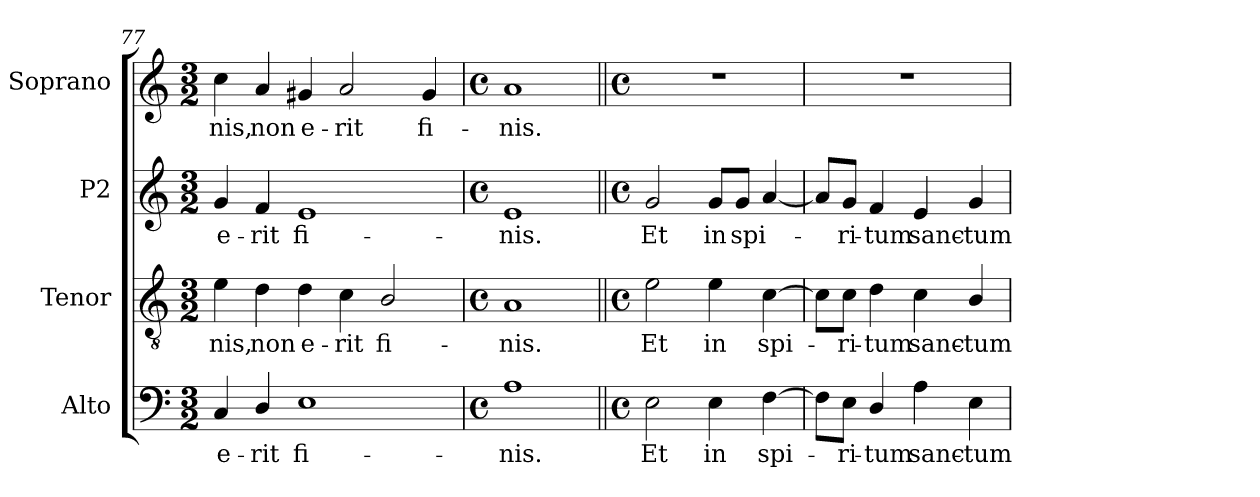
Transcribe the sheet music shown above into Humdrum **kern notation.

**kern	**text	**kern	**text	**kern	**text	**kern	**text
*part4	*part4	*part3	*part3	*part2	*part2	*part1	*part1
*staff4	*staff4	*staff3	*staff3	*staff2	*staff2	*staff1	*staff1
*I"Alto	*	*I"Tenor	*	*I"P2	*	*I"Soprano	*
*I'A.	*	*I'T.	*	*	*	*I'S.	*
*clefF4	*	*clefGv2	*	*clefG2	*	*clefG2	*
*	*	*ITrd7c12	*	*	*	*	*
*k[]	*	*k[]	*	*k[]	*	*k[]	*
*C:	*	*C:	*	*C:	*	*C:	*
*M3/2	*	*M3/2	*	*M3/2	*	*M3/2	*
=77	=77	=77	=77	=77	=77	=77	=77
!	!LO:LY:b:color=#000000	!	!	!	!	!	!
!	!	!	!LO:LY:b:color=#000000	!	!	!	!
!	!	!	!	!	!LO:LY:b:color=#000000	!	!
!	!	!	!	!	!	!	!LO:LY:b:color=#000000
4Ci/	e-	4Ei\	-nis,	4gi/	e-	4cci\	-nis,
!	!LO:LY:b:color=#000000	!	!	!	!	!	!
!	!	!	!LO:LY:b:color=#000000	!	!	!	!
!	!	!	!	!	!LO:LY:b:color=#000000	!	!
!	!	!	!	!	!	!	!LO:LY:b:color=#000000
4Di/	-rit	4Di\	non	4fi/	-rit	4ai/	non
!	!LO:LY:b:color=#000000	!	!	!	!	!	!
!	!	!	!LO:LY:b:color=#000000	!	!	!	!
!	!	!	!	!	!LO:LY:b:color=#000000	!	!
!	!	!	!	!	!	!	!LO:LY:b:color=#000000
1Ei	fi-	4Di\	e-	1ei	fi-	4g#Xi/	e-
!	!	!	!LO:LY:b:color=#000000	!	!	!	!
!	!	!	!	!	!	!	!LO:LY:b:color=#000000
.	.	4Ci\	-rit	.	.	2ai/	-rit
!	!	!	!LO:LY:b:color=#000000	!	!	!	!
.	.	2BBi/	fi-	.	.	.	.
!	!	!	!	!	!	!	!LO:LY:b:color=#000000
.	.	.	.	.	.	4g#i/	fi-
=78	=78	=78	=78	=78	=78	=78	=78
*M4/4	*	*M4/4	*	*M4/4	*	*M4/4	*
*met(c)	*	*met(c)	*	*met(c)	*	*met(c)	*
!	!LO:LY:b:color=#000000	!	!	!	!	!	!
!	!	!	!LO:LY:b:color=#000000	!	!	!	!
!	!	!	!	!	!LO:LY:b:color=#000000	!	!
!	!	!	!	!	!	!	!LO:LY:b:color=#000000
1Ai	-nis.	1AAi	-nis.	1ei	-nis.	1ai	-nis.
!!LO:PB:g=z
=79||	=79||	=79||	=79||	=79||	=79||	=79||	=79||
*M4/4	*	*M4/4	*	*M4/4	*	*M4/4	*
*met(c)	*	*met(c)	*	*met(c)	*	*met(c)	*
!	!LO:LY:b:color=#000000	!	!	!	!	!	!
!	!	!	!LO:LY:b:color=#000000	!	!	!	!
!	!	!	!	!	!LO:LY:b:color=#000000	!	!
2Ei\	Et	2Ei\	Et	2gi/	Et	1r	.
!	!LO:LY:b:color=#000000	!	!	!	!	!	!
!	!	!	!LO:LY:b:color=#000000	!	!	!	!
!	!	!	!	!	!LO:LY:b:color=#000000	!	!
4Ei\	in	4Ei\	in	8gi/L	in	.	.
!	!	!	!	!	!LO:LY:b:color=#000000	!	!
.	.	.	.	8gi/J	spi-	.	.
!	!LO:LY:b:color=#000000	!	!	!	!	!	!
!	!	!	!LO:LY:b:color=#000000	!	!	!	!
[4Fi\	spi-	[4Ci\	spi-	[4ai/	.	.	.
=80	=80	=80	=80	=80	=80	=80	=80
8Fi\L]	.	8Ci\L]	.	8ai/L]	.	1r	.
!	!LO:LY:b:color=#000000	!	!	!	!	!	!
!	!	!	!LO:LY:b:color=#000000	!	!	!	!
!	!	!	!	!	!LO:LY:b:color=#000000	!	!
8Ei\J	-ri-	8Ci\J	-ri-	8gi/J	-ri-	.	.
!	!LO:LY:b:color=#000000	!	!	!	!	!	!
!	!	!	!LO:LY:b:color=#000000	!	!	!	!
!	!	!	!	!	!LO:LY:b:color=#000000	!	!
4Di/	-tum	4Di\	-tum	4fi/	-tum	.	.
!	!LO:LY:b:color=#000000	!	!	!	!	!	!
!	!	!	!LO:LY:b:color=#000000	!	!	!	!
!	!	!	!	!	!LO:LY:b:color=#000000	!	!
4Ai\	sanc-	4Ci\	sanc-	4ei/	sanc-	.	.
!	!LO:LY:b:color=#000000	!	!	!	!	!	!
!	!	!	!LO:LY:b:color=#000000	!	!	!	!
!	!	!	!	!	!LO:LY:b:color=#000000	!	!
4Ei\	-tum	4BBi/	-tum	4gi/	-tum	.	.
=	=	=	=	=	=	=	=
*-	*-	*-	*-	*-	*-	*-	*-
